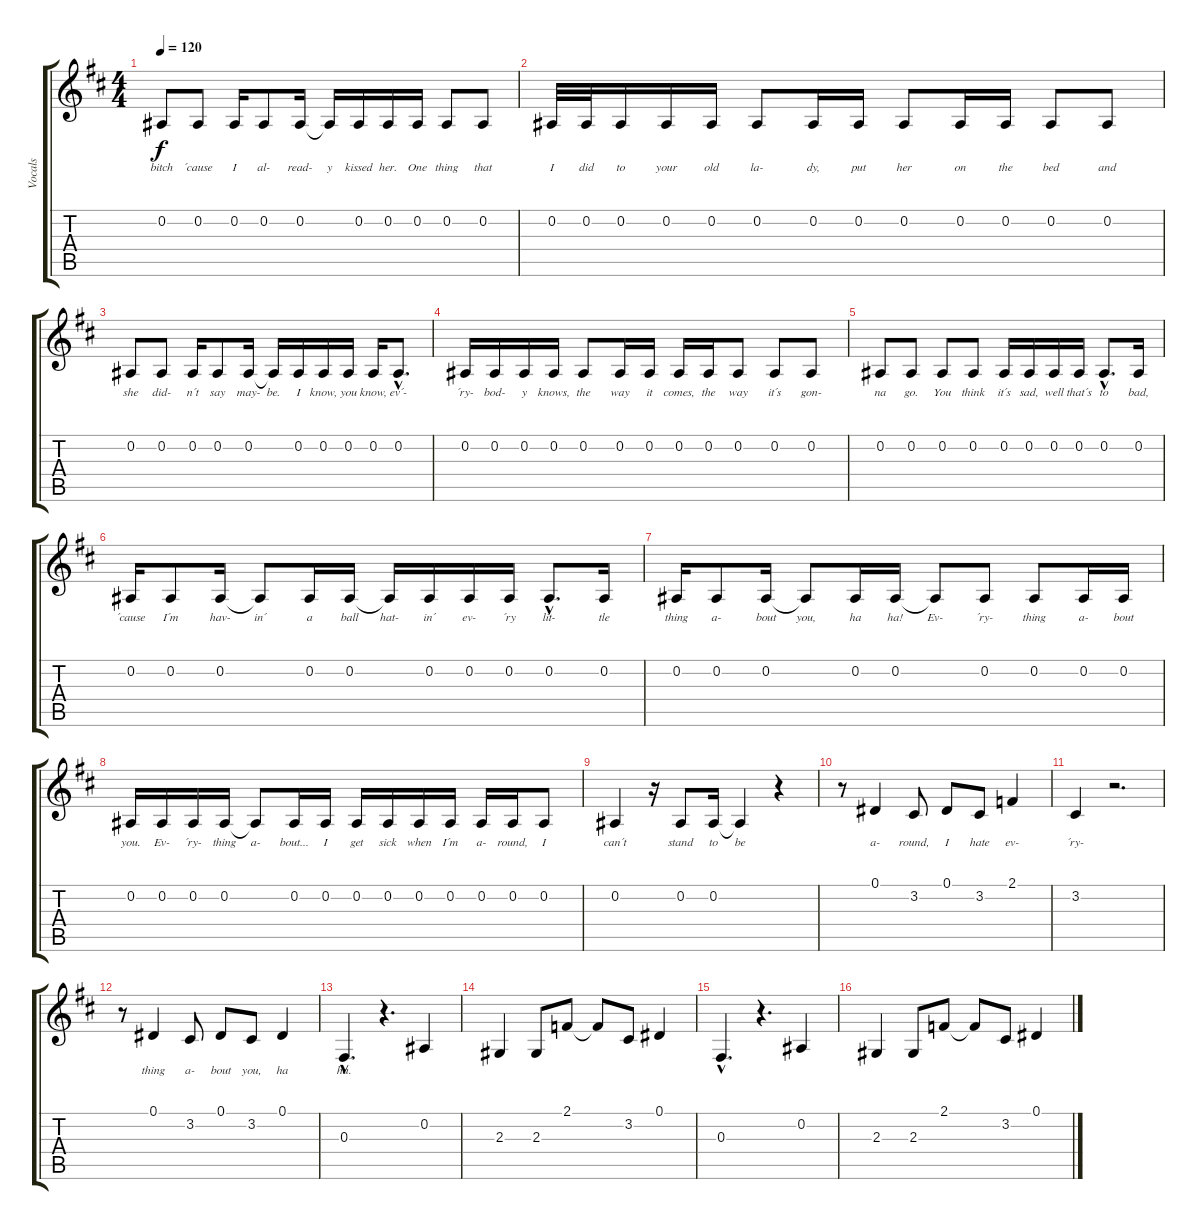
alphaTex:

\track ("Vocals" "Vocals") {instrument lead6voice}
\staff {score tabs}
\tuning (Eb4 Bb3 Gb3 Db3 Ab2 Eb2) {hide}
\ts (4 4)
\tempo 120
\clef g2
\ks d
0.2.8{lyrics (0 "bitch") lyrics (1 "") lyrics (2 "") lyrics (3 "") lyrics (4 "") dy f} 0.2.8{lyrics (0 "´cause") lyrics (1 "") lyrics (2 "") lyrics (3 "") lyrics (4 "")} 0.2.16{lyrics (0 "I") lyrics (1 "") lyrics (2 "") lyrics (3 "") lyrics (4 "")} 0.2.8{lyrics (0 "al-") lyrics (1 "") lyrics (2 "") lyrics (3 "") lyrics (4 "")} 0.2.16{lyrics (0 "read-") lyrics (1 "") lyrics (2 "") lyrics (3 "") lyrics (4 "")} 0.2{t}.16{lyrics (0 "y") lyrics (1 "") lyrics (2 "") lyrics (3 "") lyrics (4 "")} 0.2.16{lyrics (0 "kissed") lyrics (1 "") lyrics (2 "") lyrics (3 "") lyrics (4 "")} 0.2.16{lyrics (0 "her.") lyrics (1 "") lyrics (2 "") lyrics (3 "") lyrics (4 "")} 0.2.16{lyrics (0 "One") lyrics (1 "") lyrics (2 "") lyrics (3 "") lyrics (4 "")} 0.2.8{lyrics (0 "thing") lyrics (1 "") lyrics (2 "") lyrics (3 "") lyrics (4 "")} 0.2.8{lyrics (0 "that") lyrics (1 "") lyrics (2 "") lyrics (3 "") lyrics (4 "")} |
0.2.32{lyrics (0 "I") lyrics (1 "") lyrics (2 "") lyrics (3 "") lyrics (4 "")} 0.2.32{lyrics (0 "did") lyrics (1 "") lyrics (2 "") lyrics (3 "") lyrics (4 "")} 0.2.16{lyrics (0 "to") lyrics (1 "") lyrics (2 "") lyrics (3 "") lyrics (4 "")} 0.2.16{lyrics (0 "your") lyrics (1 "") lyrics (2 "") lyrics (3 "") lyrics (4 "")} 0.2.16{lyrics (0 "old") lyrics (1 "") lyrics (2 "") lyrics (3 "") lyrics (4 "")} 0.2.8{lyrics (0 "la-") lyrics (1 "") lyrics (2 "") lyrics (3 "") lyrics (4 "")} 0.2.16{lyrics (0 "dy,") lyrics (1 "") lyrics (2 "") lyrics (3 "") lyrics (4 "")} 0.2.16{lyrics (0 "put") lyrics (1 "") lyrics (2 "") lyrics (3 "") lyrics (4 "")} 0.2.8{lyrics (0 "her") lyrics (1 "") lyrics (2 "") lyrics (3 "") lyrics (4 "")} 0.2.16{lyrics (0 "on") lyrics (1 "") lyrics (2 "") lyrics (3 "") lyrics (4 "")} 0.2.16{lyrics (0 "the") lyrics (1 "") lyrics (2 "") lyrics (3 "") lyrics (4 "")} 0.2.8{lyrics (0 "bed") lyrics (1 "") lyrics (2 "") lyrics (3 "") lyrics (4 "")} 0.2.8{lyrics (0 "and") lyrics (1 "") lyrics (2 "") lyrics (3 "") lyrics (4 "")} |
0.2.8{lyrics (0 "she") lyrics (1 "") lyrics (2 "") lyrics (3 "") lyrics (4 "")} 0.2.8{lyrics (0 "did-") lyrics (1 "") lyrics (2 "") lyrics (3 "") lyrics (4 "")} 0.2.16{lyrics (0 "n´t") lyrics (1 "") lyrics (2 "") lyrics (3 "") lyrics (4 "")} 0.2.8{lyrics (0 "say") lyrics (1 "") lyrics (2 "") lyrics (3 "") lyrics (4 "")} 0.2.16{lyrics (0 "may-") lyrics (1 "") lyrics (2 "") lyrics (3 "") lyrics (4 "")} 0.2{t}.16{lyrics (0 "be.") lyrics (1 "") lyrics (2 "") lyrics (3 "") lyrics (4 "")} 0.2.16{lyrics (0 "I") lyrics (1 "") lyrics (2 "") lyrics (3 "") lyrics (4 "")} 0.2.16{lyrics (0 "know,") lyrics (1 "") lyrics (2 "") lyrics (3 "") lyrics (4 "")} 0.2.16{lyrics (0 "you") lyrics (1 "") lyrics (2 "") lyrics (3 "") lyrics (4 "")} 0.2.16{lyrics (0 "know,") lyrics (1 "") lyrics (2 "") lyrics (3 "") lyrics (4 "")} 0.2{hac}.8{d lyrics (0 "ev´-") lyrics (1 "") lyrics (2 "") lyrics (3 "") lyrics (4 "")} |
0.2.16{lyrics (0 "´ry-") lyrics (1 "") lyrics (2 "") lyrics (3 "") lyrics (4 "")} 0.2.16{lyrics (0 "bod-") lyrics (1 "") lyrics (2 "") lyrics (3 "") lyrics (4 "")} 0.2.16{lyrics (0 "y") lyrics (1 "") lyrics (2 "") lyrics (3 "") lyrics (4 "")} 0.2.16{lyrics (0 "knows,") lyrics (1 "") lyrics (2 "") lyrics (3 "") lyrics (4 "")} 0.2.8{lyrics (0 "the") lyrics (1 "") lyrics (2 "") lyrics (3 "") lyrics (4 "")} 0.2.16{lyrics (0 "way") lyrics (1 "") lyrics (2 "") lyrics (3 "") lyrics (4 "")} 0.2.16{lyrics (0 "it") lyrics (1 "") lyrics (2 "") lyrics (3 "") lyrics (4 "")} 0.2.16{lyrics (0 "comes,") lyrics (1 "") lyrics (2 "") lyrics (3 "") lyrics (4 "")} 0.2.16{lyrics (0 "the") lyrics (1 "") lyrics (2 "") lyrics (3 "") lyrics (4 "")} 0.2.8{lyrics (0 "way") lyrics (1 "") lyrics (2 "") lyrics (3 "") lyrics (4 "")} 0.2.8{lyrics (0 "it´s") lyrics (1 "") lyrics (2 "") lyrics (3 "") lyrics (4 "")} 0.2.8{lyrics (0 "gon-") lyrics (1 "") lyrics (2 "") lyrics (3 "") lyrics (4 "")} |
0.2.8{lyrics (0 "na") lyrics (1 "") lyrics (2 "") lyrics (3 "") lyrics (4 "")} 0.2.8{lyrics (0 "go.") lyrics (1 "") lyrics (2 "") lyrics (3 "") lyrics (4 "")} 0.2.8{lyrics (0 "You") lyrics (1 "") lyrics (2 "") lyrics (3 "") lyrics (4 "")} 0.2.8{lyrics (0 "think") lyrics (1 "") lyrics (2 "") lyrics (3 "") lyrics (4 "")} 0.2.16{lyrics (0 "it´s") lyrics (1 "") lyrics (2 "") lyrics (3 "") lyrics (4 "")} 0.2.16{lyrics (0 "sad,") lyrics (1 "") lyrics (2 "") lyrics (3 "") lyrics (4 "")} 0.2.16{lyrics (0 "well") lyrics (1 "") lyrics (2 "") lyrics (3 "") lyrics (4 "")} 0.2.16{lyrics (0 "that´s") lyrics (1 "") lyrics (2 "") lyrics (3 "") lyrics (4 "")} 0.2{hac}.8{d lyrics (0 "to") lyrics (1 "") lyrics (2 "") lyrics (3 "") lyrics (4 "")} 0.2.16{lyrics (0 "bad,") lyrics (1 "") lyrics (2 "") lyrics (3 "") lyrics (4 "")} |
0.2.16{lyrics (0 "´cause") lyrics (1 "") lyrics (2 "") lyrics (3 "") lyrics (4 "")} 0.2.8{lyrics (0 "I´m") lyrics (1 "") lyrics (2 "") lyrics (3 "") lyrics (4 "")} 0.2.16{lyrics (0 "hav-") lyrics (1 "") lyrics (2 "") lyrics (3 "") lyrics (4 "")} 0.2{t}.8{lyrics (0 "in´") lyrics (1 "") lyrics (2 "") lyrics (3 "") lyrics (4 "")} 0.2.16{lyrics (0 "a") lyrics (1 "") lyrics (2 "") lyrics (3 "") lyrics (4 "")} 0.2.16{lyrics (0 "ball") lyrics (1 "") lyrics (2 "") lyrics (3 "") lyrics (4 "")} 0.2{t}.16{lyrics (0 "hat-") lyrics (1 "") lyrics (2 "") lyrics (3 "") lyrics (4 "")} 0.2.16{lyrics (0 "in´") lyrics (1 "") lyrics (2 "") lyrics (3 "") lyrics (4 "")} 0.2.16{lyrics (0 "ev-") lyrics (1 "") lyrics (2 "") lyrics (3 "") lyrics (4 "")} 0.2.16{lyrics (0 "´ry") lyrics (1 "") lyrics (2 "") lyrics (3 "") lyrics (4 "")} 0.2{hac}.8{d lyrics (0 "lit-") lyrics (1 "") lyrics (2 "") lyrics (3 "") lyrics (4 "")} 0.2.16{lyrics (0 "tle") lyrics (1 "") lyrics (2 "") lyrics (3 "") lyrics (4 "")} |
0.2.16{lyrics (0 "thing") lyrics (1 "") lyrics (2 "") lyrics (3 "") lyrics (4 "")} 0.2.8{lyrics (0 "a-") lyrics (1 "") lyrics (2 "") lyrics (3 "") lyrics (4 "")} 0.2.16{lyrics (0 "bout") lyrics (1 "") lyrics (2 "") lyrics (3 "") lyrics (4 "")} 0.2{t}.8{lyrics (0 "you,") lyrics (1 "") lyrics (2 "") lyrics (3 "") lyrics (4 "")} 0.2.16{lyrics (0 "ha") lyrics (1 "") lyrics (2 "") lyrics (3 "") lyrics (4 "")} 0.2.16{lyrics (0 "ha!") lyrics (1 "") lyrics (2 "") lyrics (3 "") lyrics (4 "")} 0.2{t}.8{lyrics (0 "Ev-") lyrics (1 "") lyrics (2 "") lyrics (3 "") lyrics (4 "")} 0.2.8{lyrics (0 "´ry-") lyrics (1 "") lyrics (2 "") lyrics (3 "") lyrics (4 "")} 0.2.8{lyrics (0 "thing") lyrics (1 "") lyrics (2 "") lyrics (3 "") lyrics (4 "")} 0.2.16{lyrics (0 "a-") lyrics (1 "") lyrics (2 "") lyrics (3 "") lyrics (4 "")} 0.2.16{lyrics (0 "bout") lyrics (1 "") lyrics (2 "") lyrics (3 "") lyrics (4 "")} |
0.2.16{lyrics (0 "you.") lyrics (1 "") lyrics (2 "") lyrics (3 "") lyrics (4 "")} 0.2.16{lyrics (0 "Ev-") lyrics (1 "") lyrics (2 "") lyrics (3 "") lyrics (4 "")} 0.2.16{lyrics (0 "´ry-") lyrics (1 "") lyrics (2 "") lyrics (3 "") lyrics (4 "")} 0.2.16{lyrics (0 "thing") lyrics (1 "") lyrics (2 "") lyrics (3 "") lyrics (4 "")} 0.2{t}.8{lyrics (0 "a-") lyrics (1 "") lyrics (2 "") lyrics (3 "") lyrics (4 "")} 0.2.16{lyrics (0 "bout...") lyrics (1 "") lyrics (2 "") lyrics (3 "") lyrics (4 "")} 0.2.16{lyrics (0 "I") lyrics (1 "") lyrics (2 "") lyrics (3 "") lyrics (4 "")} 0.2.16{lyrics (0 "get") lyrics (1 "") lyrics (2 "") lyrics (3 "") lyrics (4 "")} 0.2.16{lyrics (0 "sick") lyrics (1 "") lyrics (2 "") lyrics (3 "") lyrics (4 "")} 0.2.16{lyrics (0 "when") lyrics (1 "") lyrics (2 "") lyrics (3 "") lyrics (4 "")} 0.2.16{lyrics (0 "I´m") lyrics (1 "") lyrics (2 "") lyrics (3 "") lyrics (4 "")} 0.2.16{lyrics (0 "a-") lyrics (1 "") lyrics (2 "") lyrics (3 "") lyrics (4 "")} 0.2.16{lyrics (0 "round,") lyrics (1 "") lyrics (2 "") lyrics (3 "") lyrics (4 "")} 0.2.8{lyrics (0 "I") lyrics (1 "") lyrics (2 "") lyrics (3 "") lyrics (4 "")} |
0.2.4{lyrics (0 "can´t") lyrics (1 "") lyrics (2 "") lyrics (3 "") lyrics (4 "")} r.16 0.2.8{lyrics (0 "stand") lyrics (1 "") lyrics (2 "") lyrics (3 "") lyrics (4 "")} 0.2.16{lyrics (0 "to") lyrics (1 "") lyrics (2 "") lyrics (3 "") lyrics (4 "")} 0.2{t}.4{lyrics (0 "be") lyrics (1 "") lyrics (2 "") lyrics (3 "") lyrics (4 "")} r.4 |
r.8 0.1.4{lyrics (0 "a-") lyrics (1 "") lyrics (2 "") lyrics (3 "") lyrics (4 "") instrument lead6voice} 3.2.8{lyrics (0 "round,") lyrics (1 "") lyrics (2 "") lyrics (3 "") lyrics (4 "")} 0.1.8{lyrics (0 "I") lyrics (1 "") lyrics (2 "") lyrics (3 "") lyrics (4 "")} 3.2.8{lyrics (0 "hate") lyrics (1 "") lyrics (2 "") lyrics (3 "") lyrics (4 "")} 2.1.4{lyrics (0 "ev-") lyrics (1 "") lyrics (2 "") lyrics (3 "") lyrics (4 "")} |
3.2.4{lyrics (0 "´ry-") lyrics (1 "") lyrics (2 "") lyrics (3 "") lyrics (4 "")} r.2{d} |
r.8 0.1.4{lyrics (0 "thing") lyrics (1 "") lyrics (2 "") lyrics (3 "") lyrics (4 "")} 3.2.8{lyrics (0 "a-") lyrics (1 "") lyrics (2 "") lyrics (3 "") lyrics (4 "")} 0.1.8{lyrics (0 "bout") lyrics (1 "") lyrics (2 "") lyrics (3 "") lyrics (4 "")} 3.2.8{lyrics (0 "you,") lyrics (1 "") lyrics (2 "") lyrics (3 "") lyrics (4 "")} 0.1.4{lyrics (0 "ha") lyrics (1 "") lyrics (2 "") lyrics (3 "") lyrics (4 "")} |
0.3{hac}.4{d lyrics (0 "ha.") lyrics (1 "") lyrics (2 "") lyrics (3 "") lyrics (4 "")} r.4{d} 0.2.4 |
2.3.4 2.3.8 2.1.8 2.1{t}.8 3.2.8 0.1.4 |
0.3{hac}.4{d} r.4{d} 0.2.4 |
2.3.4 2.3.8 2.1.8 2.1{t}.8 3.2.8 0.1.4
